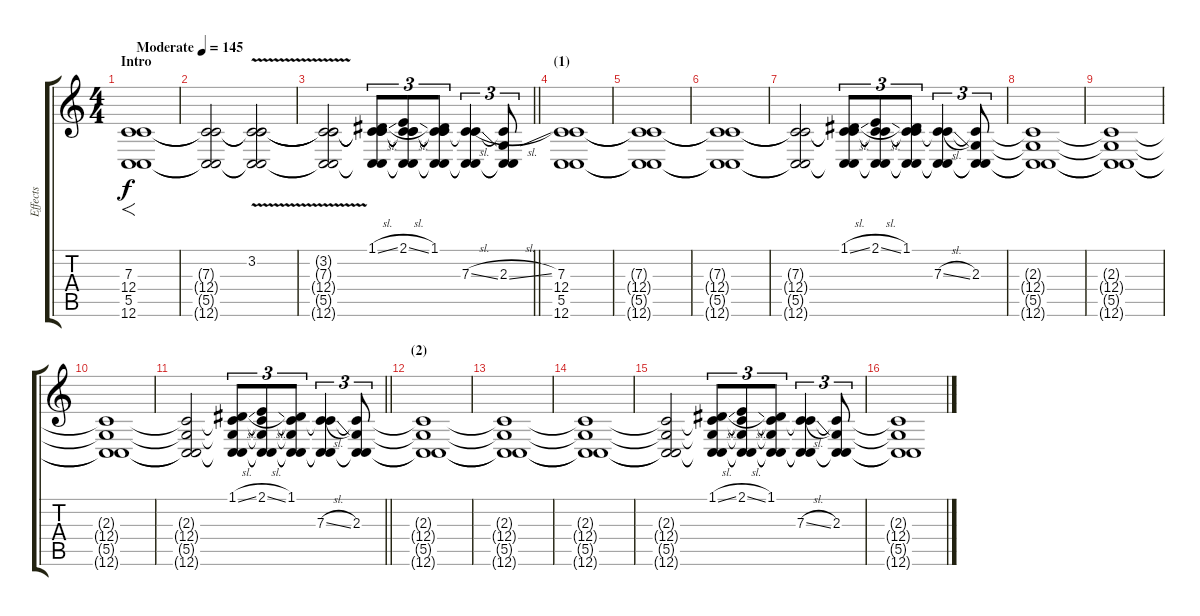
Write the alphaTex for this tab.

\track ("Effects" "Effects") {instrument synthstrings1}
\staff {score tabs}
\tuning (D4 A3 F3 C3 G2 C2) {hide}
\ts (4 4)
\section ("" "Intro")
\tempo (145 "Moderate")
\clef g2
\ks c
(7.3 12.4 5.5 12.6).1{f dy f instrument panflute} |
(7.3{t} 12.4{t} 5.5{t} 12.6{t}).2 (3.2{v} 7.3{t} 12.4{t} 5.5{t} 12.6{t}).2 |
\barLineRight lightlight
(3.2{t} 7.3{t} 12.4{t} 5.5{t} 12.6{t}).2 (1.1{sl} 3.2{t} 7.3{t} 12.4{t} 5.5{t} 12.6{t}).8{tu (3 2)} (2.1{sl} 3.2{t} 7.3{t} 12.4{t} 5.5{t} 12.6{t}).8{tu (3 2)} (1.1 3.2{t} 7.3{t} 12.4{t} 5.5{t} 12.6{t}).8{tu (3 2)} (7.3{sl} 12.4{t} 5.5{t} 12.6{t}).4{tu (3 2)} (2.3{sl} 12.4{t} 5.5{t} 12.6{t}).8{tu (3 2)} |
\section ("" "(1)")
(7.3 12.4 5.5 12.6).1{volume 7} |
(7.3{t} 12.4{t} 5.5{t} 12.6{t}).1 |
(7.3{t} 12.4{t} 5.5{t} 12.6{t}).1 |
(7.3{t} 12.4{t} 5.5{t} 12.6{t}).2 (1.1{sl} 7.3{t} 12.4{t} 5.5{t} 12.6{t}).8{tu (3 2)} (2.1{sl} 7.3{t} 12.4{t} 5.5{t} 12.6{t}).8{tu (3 2)} (1.1 7.3{t} 12.4{t} 5.5{t} 12.6{t}).8{tu (3 2)} (7.3{sl} 12.4{t} 5.5{t} 12.6{t}).4{tu (3 2)} (2.3 12.4{t} 5.5{t} 12.6{t}).8{tu (3 2)} |
(2.3{t} 12.4{t} 5.5{t} 12.6{t}).1 |
(2.3{t} 12.4{t} 5.5{t} 12.6{t}).1 |
(2.3{t} 12.4{t} 5.5{t} 12.6{t}).1 |
\barLineRight lightlight
(2.3{t} 12.4{t} 5.5{t} 12.6{t}).2 (1.1{sl} 2.3{t} 12.4{t} 5.5{t} 12.6{t}).8{tu (3 2)} (2.1{sl} 2.3{t} 12.4{t} 5.5{t} 12.6{t}).8{tu (3 2)} (1.1 2.3{t} 12.4{t} 5.5{t} 12.6{t}).8{tu (3 2)} (7.3{sl} 12.4{t} 5.5{t} 12.6{t}).4{tu (3 2)} (2.3 12.4{t} 5.5{t} 12.6{t}).8{tu (3 2)} |
\section ("" "(2)")
(2.3{t} 12.4{t} 5.5{t} 12.6{t}).1 |
(2.3{t} 12.4{t} 5.5{t} 12.6{t}).1 |
(2.3{t} 12.4{t} 5.5{t} 12.6{t}).1 |
(2.3{t} 12.4{t} 5.5{t} 12.6{t}).2 (1.1{sl} 2.3{t} 12.4{t} 5.5{t} 12.6{t}).8{tu (3 2)} (2.1{sl} 2.3{t} 12.4{t} 5.5{t} 12.6{t}).8{tu (3 2)} (1.1 2.3{t} 12.4{t} 5.5{t} 12.6{t}).8{tu (3 2)} (7.3{sl} 12.4{t} 5.5{t} 12.6{t}).4{tu (3 2)} (2.3 12.4{t} 5.5{t} 12.6{t}).8{tu (3 2)} |
(2.3{t} 12.4{t} 5.5{t} 12.6{t}).1
